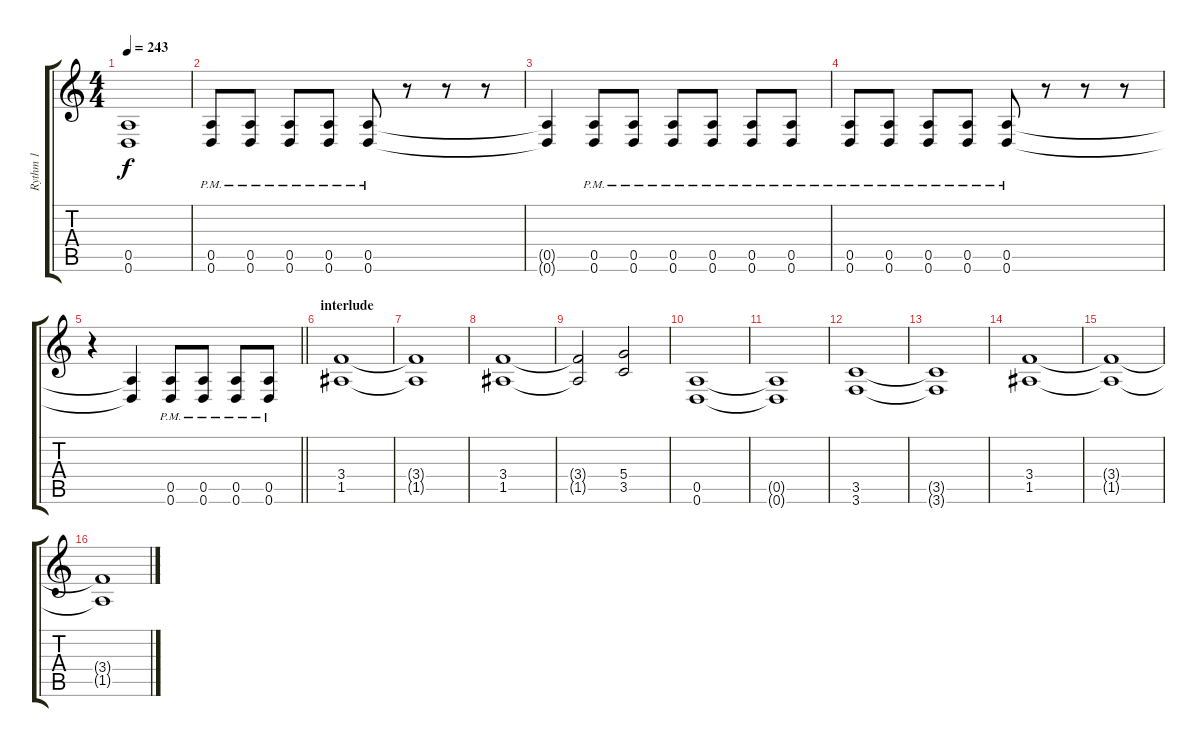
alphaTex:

\track ("Rythm 1" "Rythm 1") {instrument distortionguitar}
\staff {score tabs}
\tuning (E4 B3 G3 D3 A2 D2) {hide}
\ts (4 4)
\tempo 243
\clef g2
\ks c
(0.5{t} 0.6{t}).1{dy f} |
(0.5{pm} 0.6{pm}).8 (0.5{pm} 0.6{pm}).8 (0.5{pm} 0.6{pm}).8 (0.5{pm} 0.6{pm}).8 (0.5{pm} 0.6{pm}).8 r.8 r.8 r.8 |
(0.5{t} 0.6{t}).4 (0.5{pm} 0.6{pm}).8 (0.5{pm} 0.6{pm}).8 (0.5{pm} 0.6{pm}).8 (0.5{pm} 0.6{pm}).8 (0.5{pm} 0.6{pm}).8 (0.5{pm} 0.6{pm}).8 |
(0.5{pm} 0.6{pm}).8 (0.5{pm} 0.6{pm}).8 (0.5{pm} 0.6{pm}).8 (0.5{pm} 0.6{pm}).8 (0.5{pm} 0.6{pm}).8 r.8 r.8 r.8 |
\barLineRight lightlight
r.4 (0.5{t} 0.6{t}).4 (0.5{pm} 0.6{pm}).8 (0.5{pm} 0.6{pm}).8 (0.5{pm} 0.6{pm}).8 (0.5{pm} 0.6{pm}).8 |
\section ("" "interlude")
(3.4 1.5).1 |
(3.4{t} 1.5{t}).1 |
(3.4 1.5).1 |
(3.4{t} 1.5{t}).2 (5.4 3.5).2 |
(0.5 0.6).1 |
(0.5{t} 0.6{t}).1 |
(3.5 3.6).1 |
(3.5{t} 3.6{t}).1 |
(3.4 1.5).1 |
(3.4{t} 1.5{t}).1 |
(3.4{t} 1.5{t}).1
